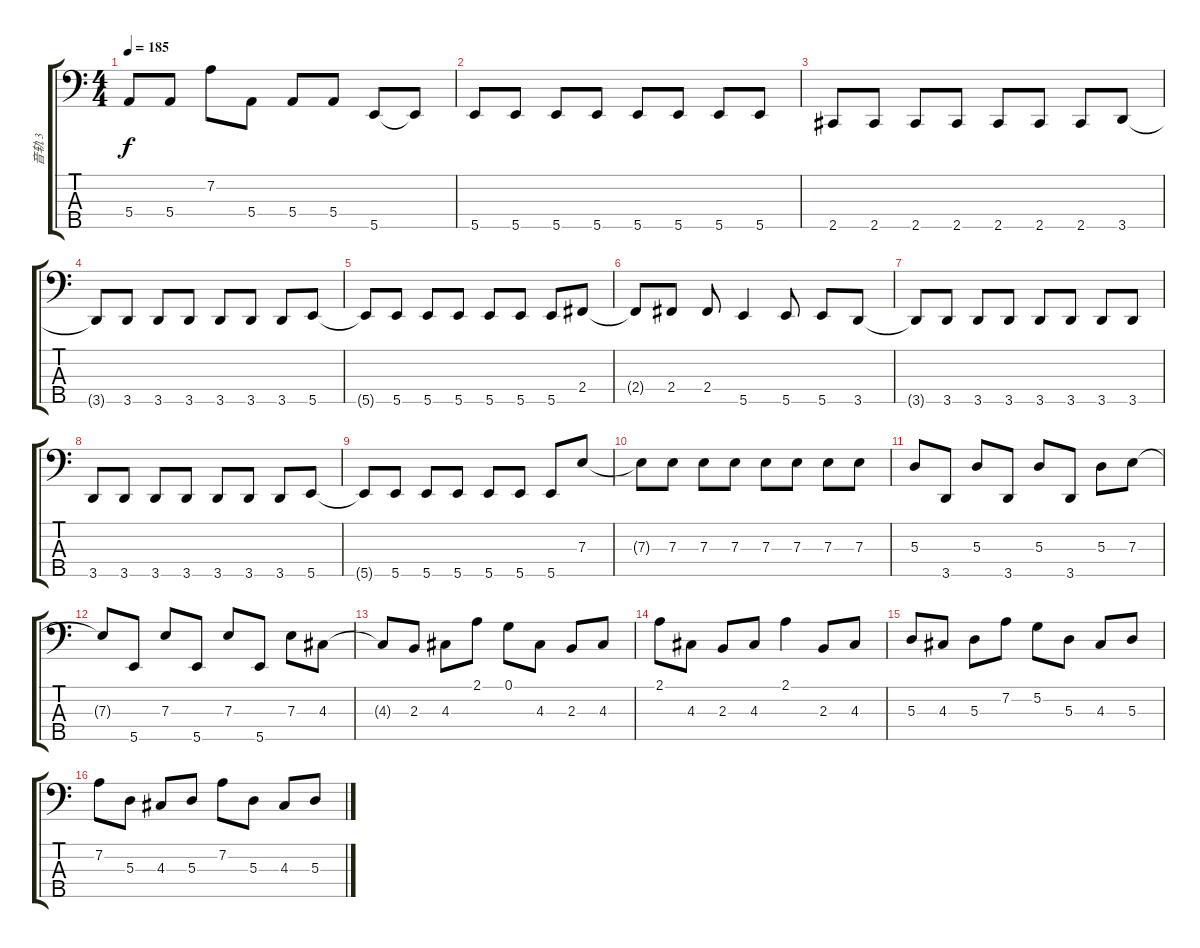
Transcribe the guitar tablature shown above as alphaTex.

\track ("音轨 3" "音轨 3") {instrument electricbassfinger}
\staff {score tabs}
\tuning (G2 D2 A1 E1 B0) {hide}
\ts (4 4)
\tempo 185
\clef f4
\ks c
5.4{t}.8{dy f} 5.4.8 7.2.8 5.4.8 5.4.8 5.4.8 5.5.8 5.5{t}.8 |
5.5.8 5.5.8 5.5.8 5.5.8 5.5.8 5.5.8 5.5.8 5.5.8 |
2.5.8 2.5.8 2.5.8 2.5.8 2.5.8 2.5.8 2.5.8 3.5.8 |
3.5{t}.8 3.5.8 3.5.8 3.5.8 3.5.8 3.5.8 3.5.8 5.5.8 |
5.5{t}.8 5.5.8 5.5.8 5.5.8 5.5.8 5.5.8 5.5.8 2.4.8 |
2.4{t}.8 2.4.8 2.4.8 5.5.4 5.5.8 5.5.8 3.5.8 |
3.5{t}.8 3.5.8 3.5.8 3.5.8 3.5.8 3.5.8 3.5.8 3.5.8 |
3.5.8 3.5.8 3.5.8 3.5.8 3.5.8 3.5.8 3.5.8 5.5.8 |
5.5{t}.8 5.5.8 5.5.8 5.5.8 5.5.8 5.5.8 5.5.8 7.3.8 |
7.3{t}.8 7.3.8 7.3.8 7.3.8 7.3.8 7.3.8 7.3.8 7.3.8 |
5.3.8 3.5.8 5.3.8 3.5.8 5.3.8 3.5.8 5.3.8 7.3.8 |
7.3{t}.8 5.5.8 7.3.8 5.5.8 7.3.8 5.5.8 7.3.8 4.3.8 |
4.3{t}.8 2.3.8 4.3.8 2.1.8 0.1.8 4.3.8 2.3.8 4.3.8 |
2.1.8 4.3.8 2.3.8 4.3.8 2.1.4 2.3.8 4.3.8 |
5.3.8 4.3.8 5.3.8 7.2.8 5.2.8 5.3.8 4.3.8 5.3.8 |
7.2.8 5.3.8 4.3.8 5.3.8 7.2.8 5.3.8 4.3.8 5.3.8
